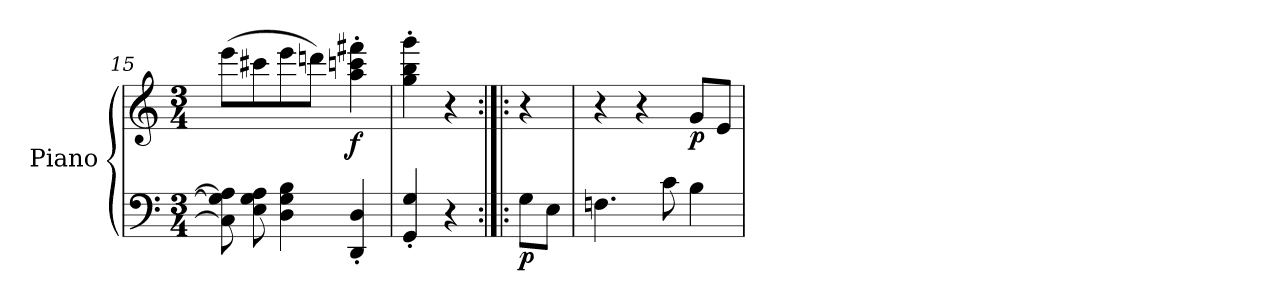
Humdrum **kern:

**kern	**kern	**dynam
*part1	*part1	*part1
*staff2	*staff1	*staff1/2
*I"Piano	*	*
*I'Pno.	*	*
!!LO:LB:g=z
*clefF4	*clefG2	*
*k[]	*k[]	*
*M3/4	*M3/4	*
=15	=15	=15
8C#\] 8G\] 8A\]	(>8eee\L	.
8E\ 8G\ 8A\	8ccc#X\	.
4D\ 4G\ 4B\	8eee\	.
.	8dddn\J)	.
!	!	!LO:DY:b
4DD/' 4D/'	4aa\' 4cccn\' 4fff#X\'	f
=16	=16	=16
4GG/' 4G/'	4gg\' 4bb\' 4ggg\'	.
4r	4r	.
!!LO:LB:g=z
=17:|!|:	=17:|!|:	=17:|!|:
!	!	!LO:DY:b=2
8G\L	4r	p
8E\J	.	.
=18	=18	=18
4.Fn\	4r	.
.	4r	.
8c\	.	.
!	!	!LO:DY:b
4B\	8g/L	p
.	8e/J	.
=	=	=
*-	*-	*-
